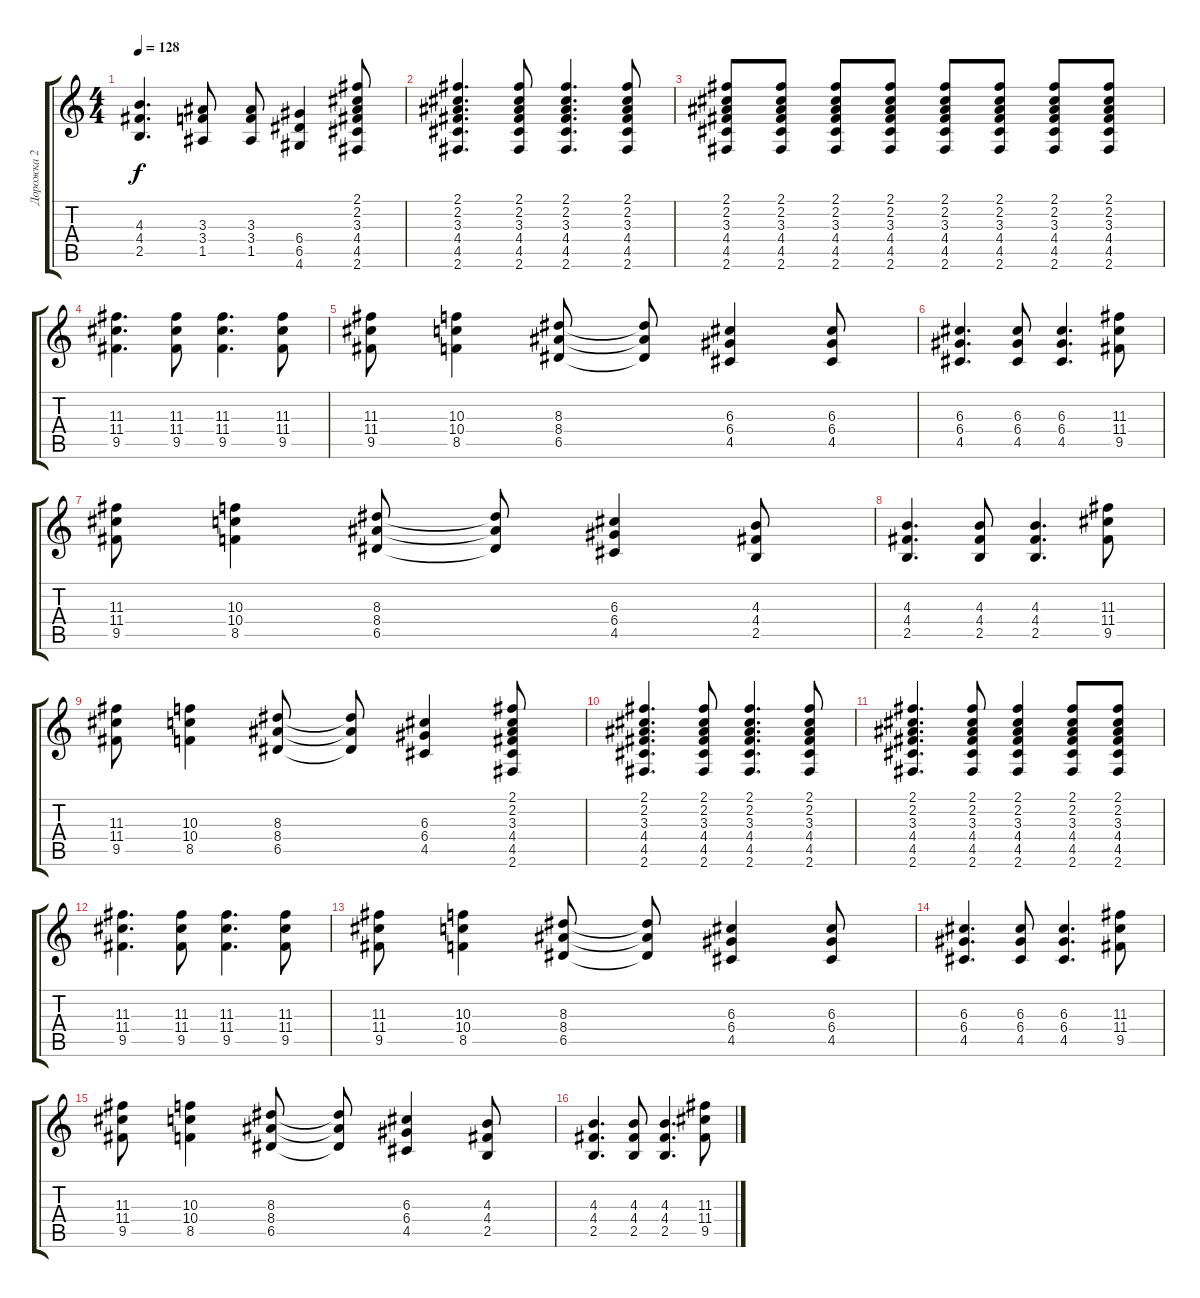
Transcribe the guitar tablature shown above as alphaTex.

\track ("Дорожка 2" "Дорожка 2") {instrument distortionguitar}
\staff {score tabs}
\tuning (E4 B3 G3 D3 A2 E2) {hide}
\ts (4 4)
\tempo 128
\clef g2
\ks c
(4.3 4.4 2.5).4{d dy f} (3.3 3.4 1.5).8 (3.3 3.4 1.5).8 (6.4 6.5 4.6).4 (2.1 2.2 3.3 4.4 4.5 2.6).8 |
(2.1 2.2 3.3 4.4 4.5 2.6).4{d} (2.1 2.2 3.3 4.4 4.5 2.6).8 (2.1 2.2 3.3 4.4 4.5 2.6).4{d} (2.1 2.2 3.3 4.4 4.5 2.6).8 |
(2.1 2.2 3.3 4.4 4.5 2.6).8 (2.1 2.2 3.3 4.4 4.5 2.6).8 (2.1 2.2 3.3 4.4 4.5 2.6).8 (2.1 2.2 3.3 4.4 4.5 2.6).8 (2.1 2.2 3.3 4.4 4.5 2.6).8 (2.1 2.2 3.3 4.4 4.5 2.6).8 (2.1 2.2 3.3 4.4 4.5 2.6).8 (2.1 2.2 3.3 4.4 4.5 2.6).8 |
(11.3 11.4 9.5).4{d} (11.3 11.4 9.5).8 (11.3 11.4 9.5).4{d} (11.3 11.4 9.5).8 |
(11.3 11.4 9.5).8 (10.3 10.4 8.5).4 (8.3 8.4 6.5).8 (8.3{t} 8.4{t} 6.5{t}).8 (6.3 6.4 4.5).4 (6.3 6.4 4.5).8 |
(6.3 6.4 4.5).4{d} (6.3 6.4 4.5).8 (6.3 6.4 4.5).4{d} (11.3 11.4 9.5).8 |
(11.3 11.4 9.5).8 (10.3 10.4 8.5).4 (8.3 8.4 6.5).8 (8.3{t} 8.4{t} 6.5{t}).8 (6.3 6.4 4.5).4 (4.3 4.4 2.5).8 |
(4.3 4.4 2.5).4{d} (4.3 4.4 2.5).8 (4.3 4.4 2.5).4{d} (11.3 11.4 9.5).8 |
(11.3 11.4 9.5).8 (10.3 10.4 8.5).4 (8.3 8.4 6.5).8 (8.3{t} 8.4{t} 6.5{t}).8 (6.3 6.4 4.5).4 (2.1 2.2 3.3 4.4 4.5 2.6).8 |
(2.1 2.2 3.3 4.4 4.5 2.6).4{d} (2.1 2.2 3.3 4.4 4.5 2.6).8 (2.1 2.2 3.3 4.4 4.5 2.6).4{d} (2.1 2.2 3.3 4.4 4.5 2.6).8 |
(2.1 2.2 3.3 4.4 4.5 2.6).4{d} (2.1 2.2 3.3 4.4 4.5 2.6).8 (2.1 2.2 3.3 4.4 4.5 2.6).4 (2.1 2.2 3.3 4.4 4.5 2.6).8 (2.1 2.2 3.3 4.4 4.5 2.6).8 |
(11.3 11.4 9.5).4{d} (11.3 11.4 9.5).8 (11.3 11.4 9.5).4{d} (11.3 11.4 9.5).8 |
(11.3 11.4 9.5).8 (10.3 10.4 8.5).4 (8.3 8.4 6.5).8 (8.3{t} 8.4{t} 6.5{t}).8 (6.3 6.4 4.5).4 (6.3 6.4 4.5).8 |
(6.3 6.4 4.5).4{d} (6.3 6.4 4.5).8 (6.3 6.4 4.5).4{d} (11.3 11.4 9.5).8 |
(11.3 11.4 9.5).8 (10.3 10.4 8.5).4 (8.3 8.4 6.5).8 (8.3{t} 8.4{t} 6.5{t}).8 (6.3 6.4 4.5).4 (4.3 4.4 2.5).8 |
(4.3 4.4 2.5).4{d} (4.3 4.4 2.5).8 (4.3 4.4 2.5).4{d} (11.3 11.4 9.5).8
